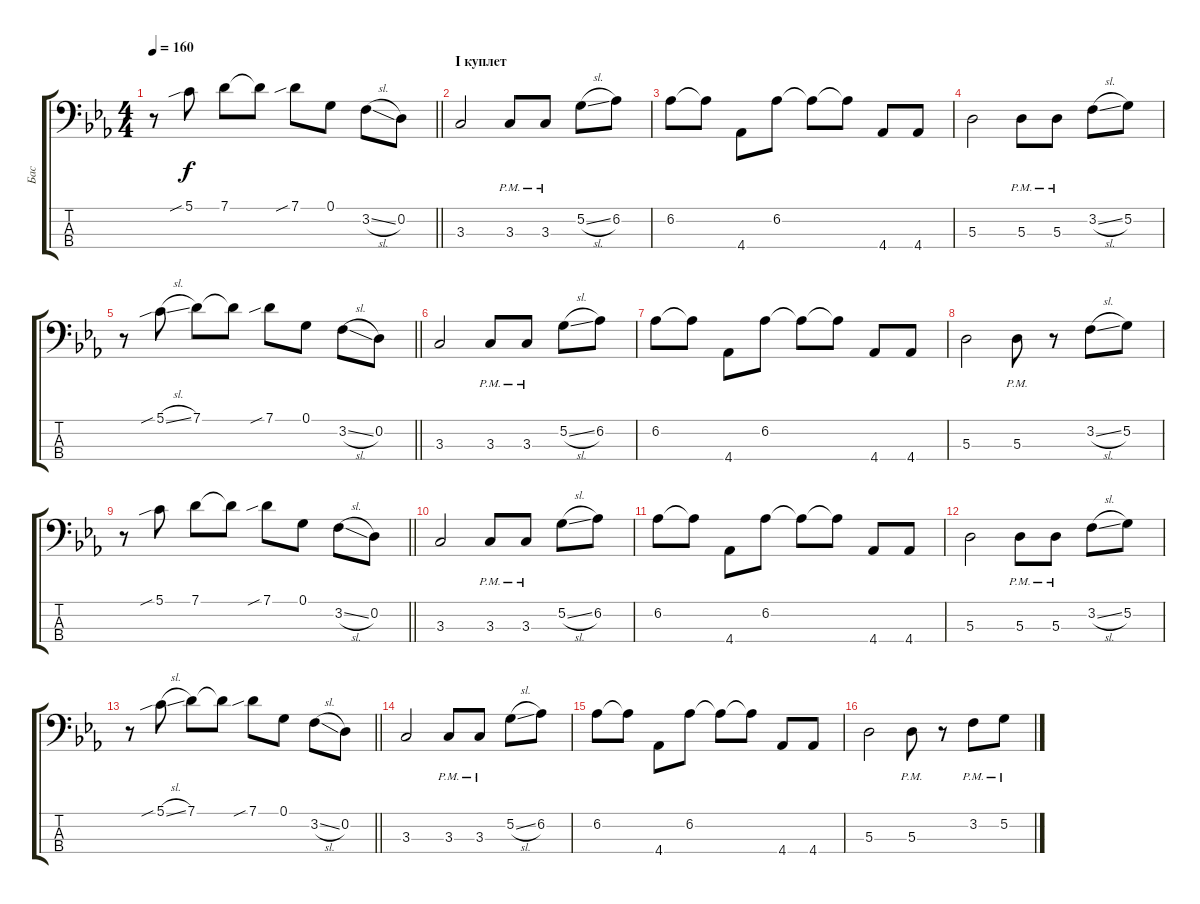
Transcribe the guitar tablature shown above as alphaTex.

\track ("Бас" "Бас") {instrument electricbassfinger}
\staff {score tabs}
\tuning (G2 D2 A1 E1) {hide}
\ts (4 4)
\tempo 160
\clef f4
\barLineRight lightlight
\ks cminor
r.8{dy f} 5.1{sib}.8 7.1.8 7.1{t}.8 7.1{sib}.8 0.1.8 3.2{sl}.8 0.2.8 |
\section ("" "I куплет")
3.3.2 3.3{pm}.8 3.3{pm}.8 5.2{sl}.8 6.2.8 |
6.2.8 6.2{t}.8 4.4.8 6.2.8 6.2{t}.8 6.2{t}.8 4.4.8 4.4.8 |
5.3.2 5.3{pm}.8 5.3{pm}.8 3.2{sl}.8 5.2.8 |
\barLineRight lightlight
r.8 5.1{sib sl}.8 7.1.8 7.1{t}.8 7.1{sib}.8 0.1.8 3.2{sl}.8 0.2.8 |
3.3.2 3.3{pm}.8 3.3{pm}.8 5.2{sl}.8 6.2.8 |
6.2.8 6.2{t}.8 4.4.8 6.2.8 6.2{t}.8 6.2{t}.8 4.4.8 4.4.8 |
5.3.2 5.3{pm}.8 r.8 3.2{sl}.8 5.2.8 |
\barLineRight lightlight
r.8 5.1{sib}.8 7.1.8 7.1{t}.8 7.1{sib}.8 0.1.8 3.2{sl}.8 0.2.8 |
3.3.2 3.3{pm}.8 3.3{pm}.8 5.2{sl}.8 6.2.8 |
6.2.8 6.2{t}.8 4.4.8 6.2.8 6.2{t}.8 6.2{t}.8 4.4.8 4.4.8 |
5.3.2 5.3{pm}.8 5.3{pm}.8 3.2{sl}.8 5.2.8 |
\barLineRight lightlight
r.8 5.1{sib sl}.8 7.1.8 7.1{t}.8 7.1{sib}.8 0.1.8 3.2{sl}.8 0.2.8 |
3.3.2 3.3{pm}.8 3.3{pm}.8 5.2{sl}.8 6.2.8 |
6.2.8 6.2{t}.8 4.4.8 6.2.8 6.2{t}.8 6.2{t}.8 4.4.8 4.4.8 |
5.3.2 5.3{pm}.8 r.8 3.2{pm}.8 5.2{pm}.8
